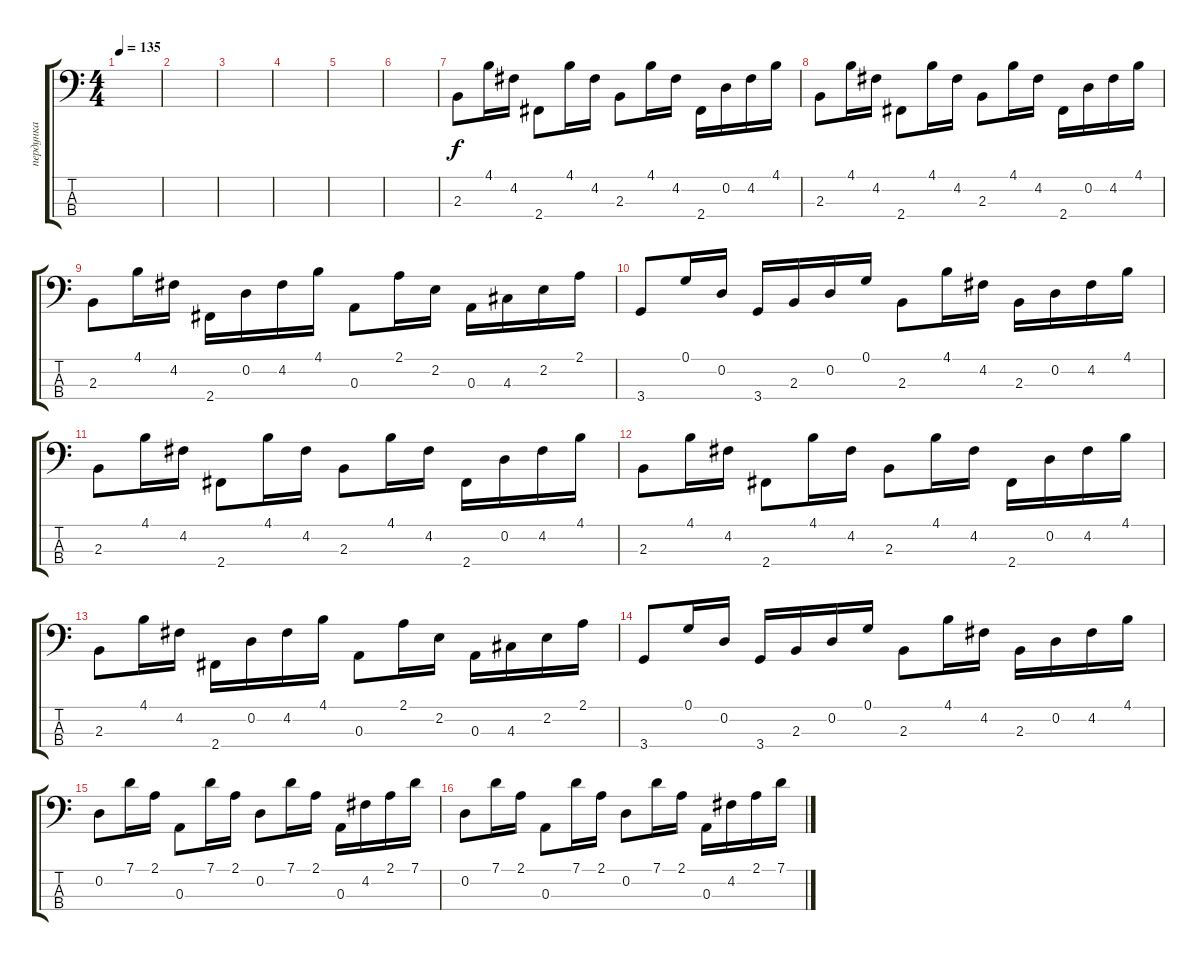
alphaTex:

\track ("пердунка" "пердунка") {instrument synthbass1}
\staff {score tabs}
\tuning (G2 D2 A1 E1) {hide}
\ts (4 4)
\tempo 135
\clef f4
\ks c
|
|
|
|
|
|
2.3.8 4.1.16 4.2.16 2.4.8 4.1.16 4.2.16 2.3.8 4.1.16 4.2.16 2.4.16 0.2.16 4.2.16 4.1.16 |
2.3.8 4.1.16 4.2.16 2.4.8 4.1.16 4.2.16 2.3.8 4.1.16 4.2.16 2.4.16 0.2.16 4.2.16 4.1.16 |
2.3.8 4.1.16 4.2.16 2.4.16 0.2.16 4.2.16 4.1.16 0.3.8 2.1.16 2.2.16 0.3.16 4.3.16 2.2.16 2.1.16 |
3.4.8 0.1.16 0.2.16 3.4.16 2.3.16 0.2.16 0.1.16 2.3.8 4.1.16 4.2.16 2.3.16 0.2.16 4.2.16 4.1.16 |
2.3.8 4.1.16 4.2.16 2.4.8 4.1.16 4.2.16 2.3.8 4.1.16 4.2.16 2.4.16 0.2.16 4.2.16 4.1.16 |
2.3.8 4.1.16 4.2.16 2.4.8 4.1.16 4.2.16 2.3.8 4.1.16 4.2.16 2.4.16 0.2.16 4.2.16 4.1.16 |
2.3.8 4.1.16 4.2.16 2.4.16 0.2.16 4.2.16 4.1.16 0.3.8 2.1.16 2.2.16 0.3.16 4.3.16 2.2.16 2.1.16 |
3.4.8 0.1.16 0.2.16 3.4.16 2.3.16 0.2.16 0.1.16 2.3.8 4.1.16 4.2.16 2.3.16 0.2.16 4.2.16 4.1.16 |
0.2.8 7.1.16 2.1.16 0.3.8 7.1.16 2.1.16 0.2.8 7.1.16 2.1.16 0.3.16 4.2.16 2.1.16 7.1.16 |
0.2.8 7.1.16 2.1.16 0.3.8 7.1.16 2.1.16 0.2.8 7.1.16 2.1.16 0.3.16 4.2.16 2.1.16 7.1.16
